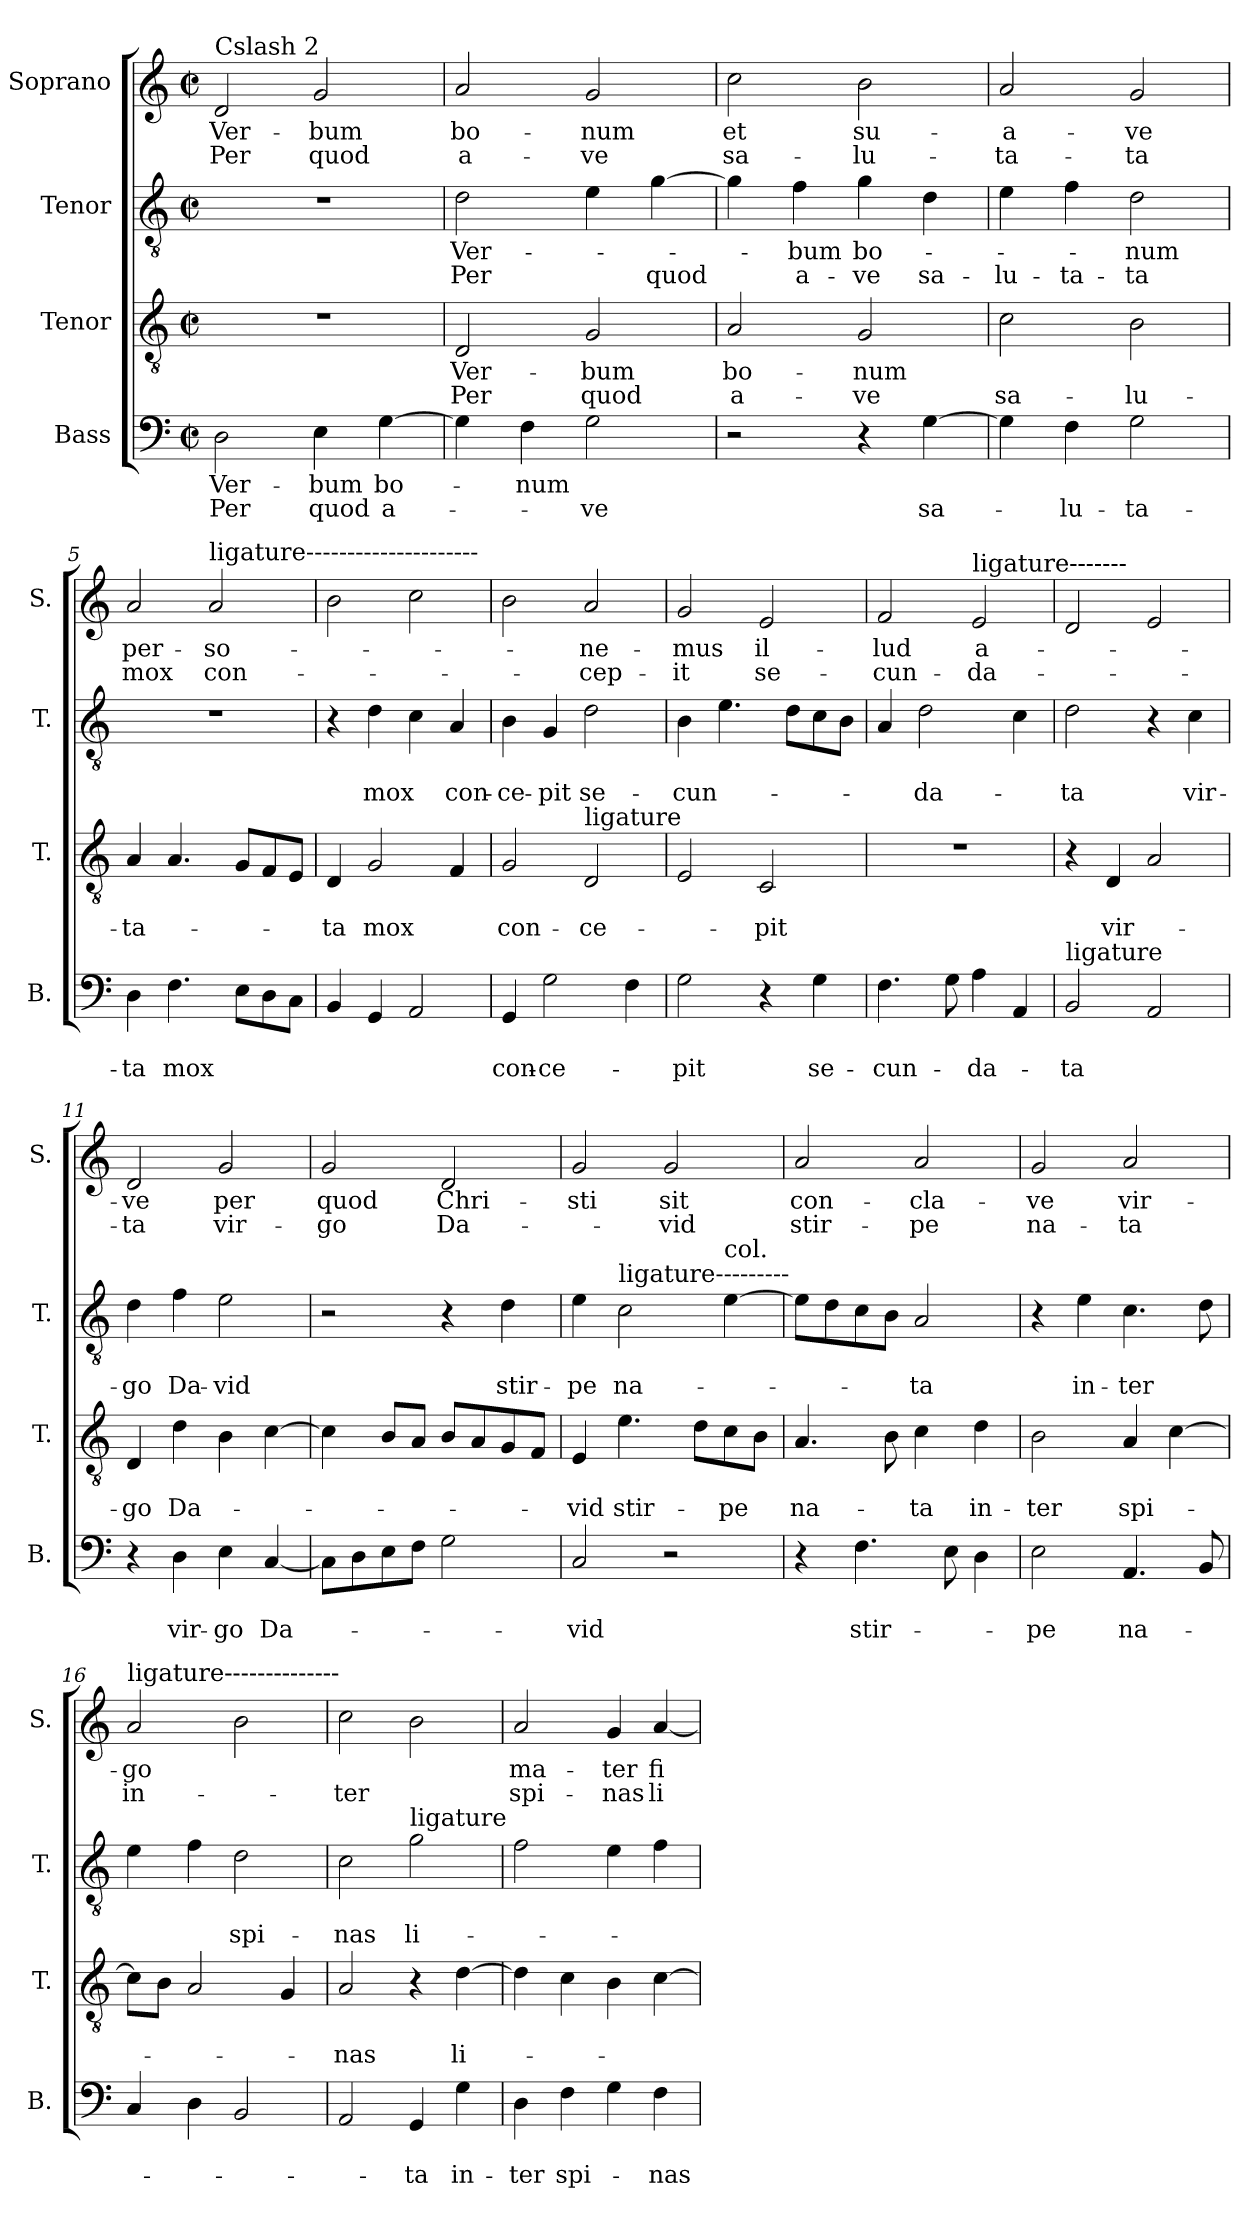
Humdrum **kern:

**kern	**text	**text	**kern	**text	**text	**kern	**text	**text	**kern	**text	**text
*part4	*part4	*part4	*part3	*part3	*part3	*part2	*part2	*part2	*part1	*part1	*part1
*staff4	*staff4	*staff4	*staff3	*staff3	*staff3	*staff2	*staff2	*staff2	*staff1	*staff1	*staff1
*I"Bass	*	*	*I"Tenor	*	*	*I"Tenor	*	*	*I"Soprano	*	*
*I'B.	*	*	*I'T.	*	*	*I'T.	*	*	*I'S.	*	*
*clefF4	*	*	*clefGv2	*	*	*clefGv2	*	*	*clefG2	*	*
*k[]	*	*	*k[]	*	*	*k[]	*	*	*k[]	*	*
*M2/2	*	*	*M2/2	*	*	*M2/2	*	*	*M2/2	*	*
*met(c|)	*	*	*met(c|)	*	*	*met(c|)	*	*	*met(c|)	*	*
=1	=1	=1	=1	=1	=1	=1	=1	=1	=1	=1	=1
!	!	!	!	!	!	!	!	!	!LO:TX:a:t=Cslash 2	!	!
!	!LO:LY:b	!LO:LY:b	!	!	!	!	!	!	!	!LO:LY:b	!LO:LY:b
2D\	Ver-	Per	1r	.	.	1r	.	.	2d/	Ver-	Per
!	!LO:LY:b	!LO:LY:b	!	!	!	!	!	!	!	!LO:LY:b	!LO:LY:b
4E\	-bum	quod	.	.	.	.	.	.	2g/	-bum	quod
!	!LO:LY:b	!LO:LY:b	!	!	!	!	!	!	!	!	!
[4G\	bo-	a-	.	.	.	.	.	.	.	.	.
=2	=2	=2	=2	=2	=2	=2	=2	=2	=2	=2	=2
!	!	!	!	!LO:LY:b	!LO:LY:b	!	!LO:LY:b	!LO:LY:b	!	!LO:LY:b	!LO:LY:b
4G\]	.	.	2D/	Ver-	Per	2d\	Ver-	-Per	2a/	bo-	a-
!	!LO:LY:b	!	!	!	!	!	!	!	!	!	!
4F\	-num	.	.	.	.	.	.	.	.	.	.
!	!	!LO:LY:b	!	!LO:LY:b	!LO:LY:b	!	!	!	!	!LO:LY:b	!LO:LY:b
2G\	.	-ve	2G/	-bum	quod	4e\	.	.	2g/	-num	-ve
!	!	!	!	!	!	!	!	!LO:LY:b	!	!	!
.	.	.	.	.	.	[4g\	.	quod	.	.	.
=3	=3	=3	=3	=3	=3	=3	=3	=3	=3	=3	=3
!	!	!	!	!LO:LY:b	!LO:LY:b	!	!	!	!	!LO:LY:b	!LO:LY:b
2r	.	.	2A/	bo-	a-	4g\]	.	.	2cc\	et	sa-
!	!	!	!	!	!	!	!LO:LY:b	!LO:LY:b	!	!	!
.	.	.	.	.	.	4f\	-bum	a-	.	.	.
!	!	!	!	!LO:LY:b	!LO:LY:b	!	!LO:LY:b	!LO:LY:b	!	!LO:LY:b	!LO:LY:b
4r	.	.	2G/	-num	-ve	4g\	bo-	-ve	2b\	su-	-lu-
!	!	!LO:LY:b	!	!	!	!	!	!LO:LY:b	!	!	!
[4G\	.	sa-	.	.	.	4d\	.	sa-	.	.	.
=4	=4	=4	=4	=4	=4	=4	=4	=4	=4	=4	=4
!	!	!	!	!	!LO:LY:b	!	!	!LO:LY:b	!	!LO:LY:b	!LO:LY:b
4G\]	.	.	2c\	.	sa-	4e\	.	-lu-	2a/	-a-	-ta-
!	!	!LO:LY:b	!	!	!	!	!	!LO:LY:b	!	!	!
4F\	.	-lu-	.	.	.	4f\	.	-ta-	.	.	.
!	!	!LO:LY:b	!	!	!LO:LY:b	!	!LO:LY:b	!LO:LY:b	!	!LO:LY:b	!LO:LY:b
2G\	.	-ta-	2B\	.	-lu-	2d\	-num	-ta	2g/	-ve	-ta
=5	=5	=5	=5	=5	=5	=5	=5	=5	=5	=5	=5
!	!	!LO:LY:b	!	!	!LO:LY:b	!	!	!	!	!LO:LY:b	!LO:LY:b
4D\	.	-ta	4A/	.	-ta-	1r	.	.	2a/	per-	mox
!	!	!LO:LY:b	!	!	!	!	!	!	!	!	!
4.F\	.	mox	4.A/	.	.	.	.	.	.	.	.
!	!	!	!	!	!	!	!	!	!LO:TX:a:t=ligature---------------------	!	!
!	!	!	!	!	!	!	!	!	!	!LO:LY:b	!LO:LY:b
.	.	.	.	.	.	.	.	.	2a/	-so-	con-
8E\L	.	.	8G/L	.	.	.	.	.	.	.	.
8D\	.	.	8F/	.	.	.	.	.	.	.	.
8C\J	.	.	8E/J	.	.	.	.	.	.	.	.
=6	=6	=6	=6	=6	=6	=6	=6	=6	=6	=6	=6
!	!	!	!	!	!LO:LY:b	!	!	!	!	!	!
4BB/	.	.	4D/	.	-ta	4r	.	.	2b\	.	.
!	!	!	!	!	!LO:LY:b	!	!	!LO:LY:b	!	!	!
4GG/	.	.	2G/	.	mox	4d\	.	-mox	.	.	.
2AA/	.	.	.	.	.	4c\	.	.	2cc\	.	.
!	!	!	!	!	!	!	!	!LO:LY:b	!	!	!
.	.	.	4F/	.	.	4A/	.	con-	.	.	.
=7	=7	=7	=7	=7	=7	=7	=7	=7	=7	=7	=7
!	!	!LO:LY:b	!	!	!LO:LY:b	!	!	!LO:LY:b	!	!	!
4GG/	.	con-	2G/	.	con-	4B\	.	-ce-	2b\	.	.
!	!	!LO:LY:b	!	!	!	!	!	!LO:LY:b	!	!	!
2G\	.	-ce-	.	.	.	4G/	.	-pit	.	.	.
!	!	!	!LO:TX:a:t=ligature	!	!	!	!	!	!	!	!
!	!	!	!	!	!LO:LY:b	!	!	!LO:LY:b	!	!LO:LY:b	!LO:LY:b
.	.	.	2D/	.	-ce-	2d\	.	se-	2a/	-ne-	-cep-
4F\	.	.	.	.	.	.	.	.	.	.	.
=8	=8	=8	=8	=8	=8	=8	=8	=8	=8	=8	=8
!	!	!LO:LY:b	!	!	!	!	!	!LO:LY:b	!	!LO:LY:b	!LO:LY:b
2G\	.	-pit	2E/	.	.	4B\	.	-cun-	2g/	-mus	-it
.	.	.	.	.	.	4.e\	.	.	.	.	.
!	!	!	!	!	!LO:LY:b	!	!	!	!	!LO:LY:b	!LO:LY:b
4r	.	.	2C/	.	-pit	.	.	.	2e/	il-	se-
.	.	.	.	.	.	8d\L	.	.	.	.	.
!	!	!LO:LY:b	!	!	!	!	!	!	!	!	!
4G\	.	se-	.	.	.	8c\	.	.	.	.	.
.	.	.	.	.	.	8B\J	.	.	.	.	.
=9	=9	=9	=9	=9	=9	=9	=9	=9	=9	=9	=9
!	!	!LO:LY:b	!	!	!	!	!	!	!	!LO:LY:b	!LO:LY:b
4.F\	.	-cun-	1r	.	.	4A/	.	.	2f/	-lud	-cun-
!	!	!	!	!	!	!	!	!LO:LY:b	!	!	!
.	.	.	.	.	.	2d\	.	-da-	.	.	.
8G\	.	.	.	.	.	.	.	.	.	.	.
!	!	!	!	!	!	!	!	!	!LO:TX:a:t=ligature-------	!	!
!	!	!LO:LY:b	!	!	!	!	!	!	!	!LO:LY:b	!LO:LY:b
4A\	.	-da-	.	.	.	.	.	.	2e/	a-	-da-
4AA/	.	.	.	.	.	4c\	.	.	.	.	.
=10	=10	=10	=10	=10	=10	=10	=10	=10	=10	=10	=10
!LO:TX:a:t=ligature	!	!	!	!	!	!	!	!	!	!	!
!	!	!LO:LY:b	!	!	!	!	!	!LO:LY:b	!	!	!
2BB/	.	-ta	4r	.	.	2d\	.	-ta	2d/	.	.
!	!	!	!	!	!LO:LY:b	!	!	!	!	!	!
.	.	.	4D/	.	vir-	.	.	.	.	.	.
2AA/	.	.	2A/	.	.	4r	.	.	2e/	.	.
!	!	!	!	!	!	!	!	!LO:LY:b	!	!	!
.	.	.	.	.	.	4c\	.	vir-	.	.	.
=11	=11	=11	=11	=11	=11	=11	=11	=11	=11	=11	=11
!	!	!	!	!	!LO:LY:b	!	!	!LO:LY:b	!	!LO:LY:b	!LO:LY:b
4r	.	.	4D/	.	-go	4d\	.	go	2d/	-ve	-ta
!	!	!LO:LY:b	!	!	!LO:LY:b	!	!	!LO:LY:b	!	!	!
4D\	.	vir-	4d\	.	Da-	4f\	.	Da-	.	.	.
!	!	!LO:LY:b	!	!	!	!	!	!LO:LY:b	!	!LO:LY:b	!LO:LY:b
4E\	.	-go	4B\	.	.	2e\	.	-vid	2g/	per	vir-
!	!	!LO:LY:b	!	!	!	!	!	!	!	!	!
[4C/	.	Da-	[4c\	.	.	.	.	.	.	.	.
=12	=12	=12	=12	=12	=12	=12	=12	=12	=12	=12	=12
!	!	!	!	!	!	!	!	!	!	!LO:LY:b	!LO:LY:b
8C\L]	.	.	4c\]	.	.	2r	.	.	2g/	quod	-go
8D\	.	.	.	.	.	.	.	.	.	.	.
8E\	.	.	8B/L	.	.	.	.	.	.	.	.
8F\J	.	.	8A/J	.	.	.	.	.	.	.	.
!	!	!	!	!	!	!	!	!	!	!LO:LY:b	!LO:LY:b
2G\	.	.	8B/L	.	.	4r	.	.	2d/	Chri-	Da-
.	.	.	8A/	.	.	.	.	.	.	.	.
!	!	!	!	!	!	!	!	!LO:LY:b	!	!	!
.	.	.	8G/	.	.	4d\	.	stir-	.	.	.
.	.	.	8F/J	.	.	.	.	.	.	.	.
=13	=13	=13	=13	=13	=13	=13	=13	=13	=13	=13	=13
!	!	!LO:LY:b	!	!	!LO:LY:b	!	!	!LO:LY:b	!	!LO:LY:b	!
2C/	.	-vid	4E/	.	-vid	4e\	.	-pe	2g/	-sti	.
!	!	!	!	!	!	!LO:TX:a:t=ligature---------	!	!	!	!	!
!	!	!	!	!	!LO:LY:b	!	!	!LO:LY:b	!	!	!
.	.	.	4.e\	.	stir-	2c\	.	na-	.	.	.
!	!	!	!	!	!	!	!	!	!	!LO:LY:b	!LO:LY:b
2r	.	.	.	.	.	.	.	.	2g/	sit	vid
.	.	.	8d\L	.	.	.	.	.	.	.	.
!	!	!	!	!	!	!LO:TX:a:t=col.	!	!	!	!	!
!	!	!	!	!	!LO:LY:b	!	!	!	!	!	!
.	.	.	8c\	.	-pe	[4e\	.	.	.	.	.
.	.	.	8B\J	.	.	.	.	.	.	.	.
=14	=14	=14	=14	=14	=14	=14	=14	=14	=14	=14	=14
!	!	!	!	!	!LO:LY:b	!	!	!	!	!LO:LY:b	!LO:LY:b
4r	.	.	4.A/	.	na-	8e\L]	.	.	2a/	con-	stir-
.	.	.	.	.	.	8d\	.	.	.	.	.
!	!	!LO:LY:b	!	!	!	!	!	!	!	!	!
4.F\	.	stir-	.	.	.	8c\	.	.	.	.	.
.	.	.	8B\	.	.	8B\J	.	.	.	.	.
!	!	!	!	!	!LO:LY:b	!	!	!LO:LY:b	!	!LO:LY:b	!LO:LY:b
.	.	.	4c\	.	-ta	2A/	.	-ta	2a/	-cla-	-pe
8E\	.	.	.	.	.	.	.	.	.	.	.
!	!	!	!	!	!LO:LY:b	!	!	!	!	!	!
4D\	.	.	4d\	.	in-	.	.	.	.	.	.
=15	=15	=15	=15	=15	=15	=15	=15	=15	=15	=15	=15
!	!	!LO:LY:b	!	!	!LO:LY:b	!	!	!	!	!LO:LY:b	!LO:LY:b
2E\	.	-pe	2B\	.	-ter	4r	.	.	2g/	-ve	na-
!	!	!	!	!	!	!	!	!LO:LY:b	!	!	!
.	.	.	.	.	.	4e\	.	in-	.	.	.
!	!	!LO:LY:b	!	!	!LO:LY:b	!	!	!LO:LY:b	!	!LO:LY:b	!LO:LY:b
4.AA/	.	na-	4A/	.	spi-	4.c\	.	-ter	2a/	vir-	-ta
.	.	.	[4c\	.	.	.	.	.	.	.	.
8BB/	.	.	.	.	.	8d\	.	.	.	.	.
=16	=16	=16	=16	=16	=16	=16	=16	=16	=16	=16	=16
!	!	!	!	!	!	!	!	!	!LO:TX:a:t=ligature--------------	!	!
!	!	!	!	!	!	!	!	!	!	!LO:LY:b	!LO:LY:b
4C/	.	.	8c\L]	.	.	4e\	.	.	2a/	-go	in-
.	.	.	8B\J	.	.	.	.	.	.	.	.
4D\	.	.	2A/	.	.	4f\	.	.	.	.	.
!	!	!	!	!	!	!	!	!LO:LY:b	!	!	!
2BB/	.	.	.	.	.	2d\	.	spi-	2b\	.	.
.	.	.	4G/	.	.	.	.	.	.	.	.
=17	=17	=17	=17	=17	=17	=17	=17	=17	=17	=17	=17
!	!	!	!	!	!LO:LY:b	!	!	!LO:LY:b	!	!	!LO:LY:b
2AA/	.	.	2A/	.	-nas	2c\	.	-nas	2cc\	.	-ter
!	!	!	!	!	!	!LO:TX:a:t=ligature	!	!	!	!	!
!	!	!LO:LY:b	!	!	!	!	!	!LO:LY:b	!	!	!
4GG/	.	-ta	4r	.	.	2g\	.	li-	2b\	.	.
!	!	!LO:LY:b	!	!	!LO:LY:b	!	!	!	!	!	!
4G\	.	in-	[4d\	.	li-	.	.	.	.	.	.
=18	=18	=18	=18	=18	=18	=18	=18	=18	=18	=18	=18
!	!	!LO:LY:b	!	!	!	!	!	!	!	!LO:LY:b	!LO:LY:b
4D\	.	-ter	4d\]	.	.	2f\	.	.	2a/	ma-	spi-
!	!	!LO:LY:b	!	!	!	!	!	!	!	!	!
4F\	.	spi-	4c\	.	.	.	.	.	.	.	.
!	!	!	!	!	!	!	!	!	!	!LO:LY:b	!LO:LY:b
4G\	.	.	4B\	.	.	4e\	.	.	4g/	-ter	-nas
!	!	!LO:LY:b	!	!	!	!	!	!	!	!LO:LY:b	!LO:LY:b
4F\	.	-nas	[4c\	.	.	4f\	.	.	[4a/	fi-	li-
=	=	=	=	=	=	=	=	=	=	=	=
*-	*-	*-	*-	*-	*-	*-	*-	*-	*-	*-	*-
